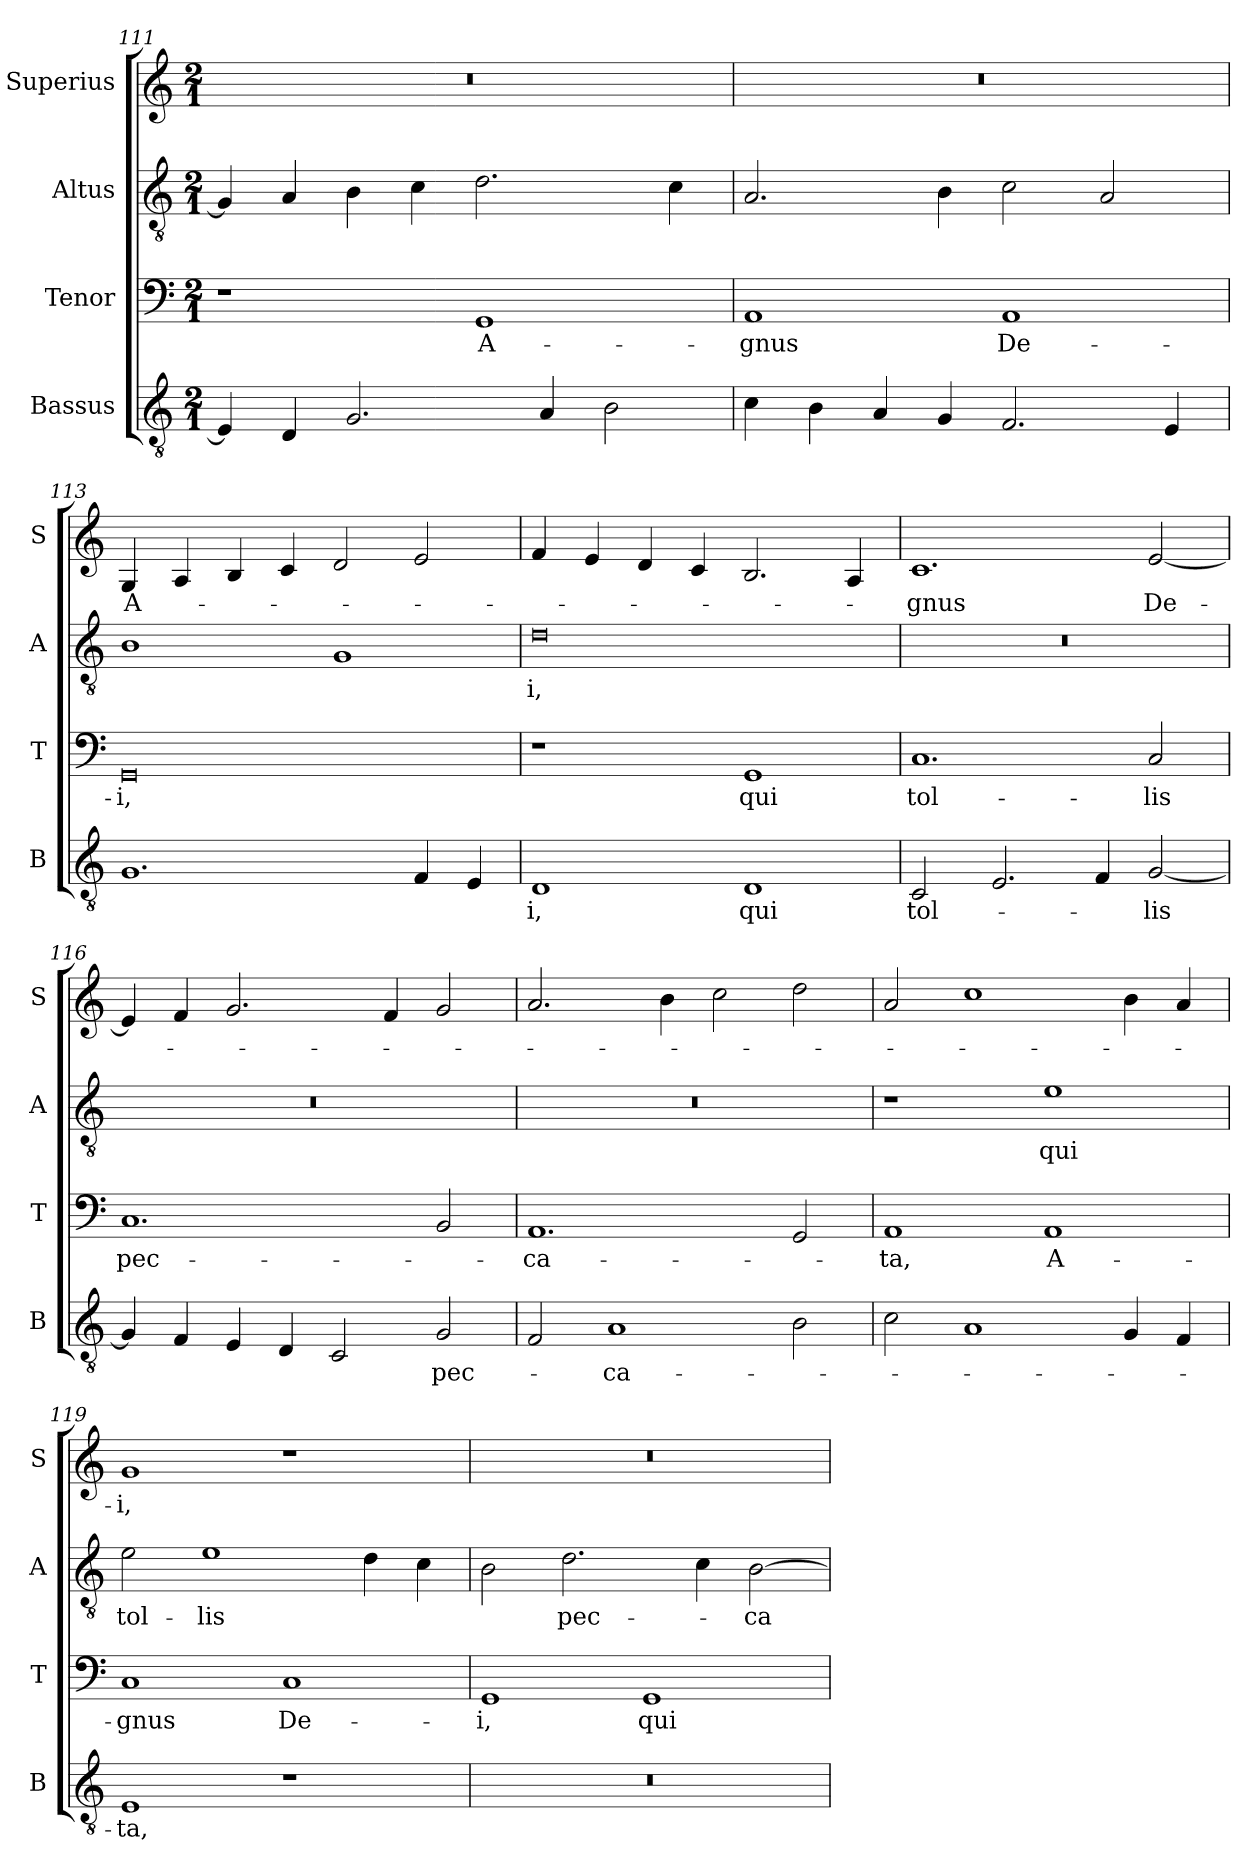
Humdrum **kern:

**kern	**text	**kern	**text	**kern	**text	**kern	**text
*part4	*part4	*part3	*part3	*part2	*part2	*part1	*part1
*staff4	*staff4	*staff3	*staff3	*staff2	*staff2	*staff1	*staff1
*I"Bassus	*	*I"Tenor	*	*I"Altus	*	*I"Superius	*
*I'B	*	*I'T	*	*I'A	*	*I'S	*
*clefGv2	*	*clefF4	*	*clefGv2	*	*clefG2	*
*k[]	*	*k[]	*	*k[]	*	*k[]	*
*M2/1	*	*M2/1	*	*M2/1	*	*M2/1	*
=111	=111	=111	=111	=111	=111	=111	=111
4E]	.	1r	.	4G]	.	0r	.
4D	.	.	.	4A	.	.	.
2.G	.	.	.	4B	.	.	.
.	.	.	.	4c	.	.	.
!	!	!	!LO:LY:i	!	!	!	!
.	.	1GG	A-	2.d	.	.	.
4A	.	.	.	.	.	.	.
2B	.	.	.	.	.	.	.
.	.	.	.	4c	.	.	.
=112	=112	=112	=112	=112	=112	=112	=112
!	!	!	!LO:LY:i	!	!	!	!
4c	.	1AA	-gnus	2.A	.	0r	.
4B	.	.	.	.	.	.	.
4A	.	.	.	.	.	.	.
4G	.	.	.	4B	.	.	.
!	!	!	!LO:LY:i	!	!	!	!
2.F	.	1AA	De-	2c	.	.	.
.	.	.	.	2A	.	.	.
4E	.	.	.	.	.	.	.
=113	=113	=113	=113	=113	=113	=113	=113
!	!	!	!LO:LY:i	!	!	!	!
1.G	.	0GG	-i,	1B	.	4G	A-
.	.	.	.	.	.	4A	.
.	.	.	.	.	.	4B	.
.	.	.	.	.	.	4c	.
.	.	.	.	1G	.	2d	.
4F	.	.	.	.	.	2e	.
4E	.	.	.	.	.	.	.
=114	=114	=114	=114	=114	=114	=114	=114
1D	-i,	1r	.	0d	-i,	4f	.
.	.	.	.	.	.	4e	.
.	.	.	.	.	.	4d	.
.	.	.	.	.	.	4c	.
!	!	!	!LO:LY:i	!	!	!	!
1D	qui	1GG	qui	.	.	2.B	.
.	.	.	.	.	.	4A	.
=115	=115	=115	=115	=115	=115	=115	=115
!	!	!	!LO:LY:i	!	!	!	!
2C	tol-	1.C	tol-	0r	.	1.c	-gnus
2.E	.	.	.	.	.	.	.
4F	.	.	.	.	.	.	.
!	!	!	!LO:LY:i	!	!	!	!
[2G	-lis	2C	-lis	.	.	[2e	De-
=116	=116	=116	=116	=116	=116	=116	=116
!	!	!	!LO:LY:i	!	!	!	!
4G]	.	1.C	pec-	0r	.	4e]	.
4F	.	.	.	.	.	4f	.
4E	.	.	.	.	.	2.g	.
4D	.	.	.	.	.	.	.
2C	.	.	.	.	.	.	.
.	.	.	.	.	.	4f	.
!	!LO:LY:i	!	!	!	!	!	!
2G	pec-	2BB	.	.	.	2g	.
=117	=117	=117	=117	=117	=117	=117	=117
!	!	!	!LO:LY:i	!	!	!	!
2F	.	1.AA	-ca-	0r	.	2.a	.
!	!LO:LY:i	!	!	!	!	!	!
1A	-ca-	.	.	.	.	.	.
.	.	.	.	.	.	4b	.
.	.	.	.	.	.	2cc	.
2B	.	2GG	.	.	.	2dd	.
=118	=118	=118	=118	=118	=118	=118	=118
!	!	!	!LO:LY:i	!	!	!	!
2c	.	1AA	-ta,	1r	.	2a	.
1A	.	.	.	.	.	1cc	.
!	!	!	!LO:LY:i	!	!	!	!
.	.	1AA	A-	1e	qui	.	.
4G	.	.	.	.	.	4b	.
4F	.	.	.	.	.	4a	.
=119	=119	=119	=119	=119	=119	=119	=119
!	!LO:LY:i	!	!LO:LY:i	!	!	!	!
1E	-ta,	1C	-gnus	2e	tol-	1g	-i,
.	.	.	.	1e	-lis	.	.
!	!	!	!LO:LY:i	!	!	!	!
1r	.	1C	De-	.	.	1r	.
.	.	.	.	4d	.	.	.
.	.	.	.	4c	.	.	.
=120	=120	=120	=120	=120	=120	=120	=120
!	!	!	!LO:LY:i	!	!	!	!
0r	.	1GG	-i,	2B	.	0r	.
!	!	!	!	!	!LO:LY:i	!	!
.	.	.	.	2.d	pec-	.	.
!	!	!	!LO:LY:i	!	!	!	!
.	.	1GG	qui	.	.	.	.
.	.	.	.	4c	.	.	.
!	!	!	!	!	!LO:LY:i	!	!
.	.	.	.	[2B	-ca-	.	.
=	=	=	=	=	=	=	=
*-	*-	*-	*-	*-	*-	*-	*-
